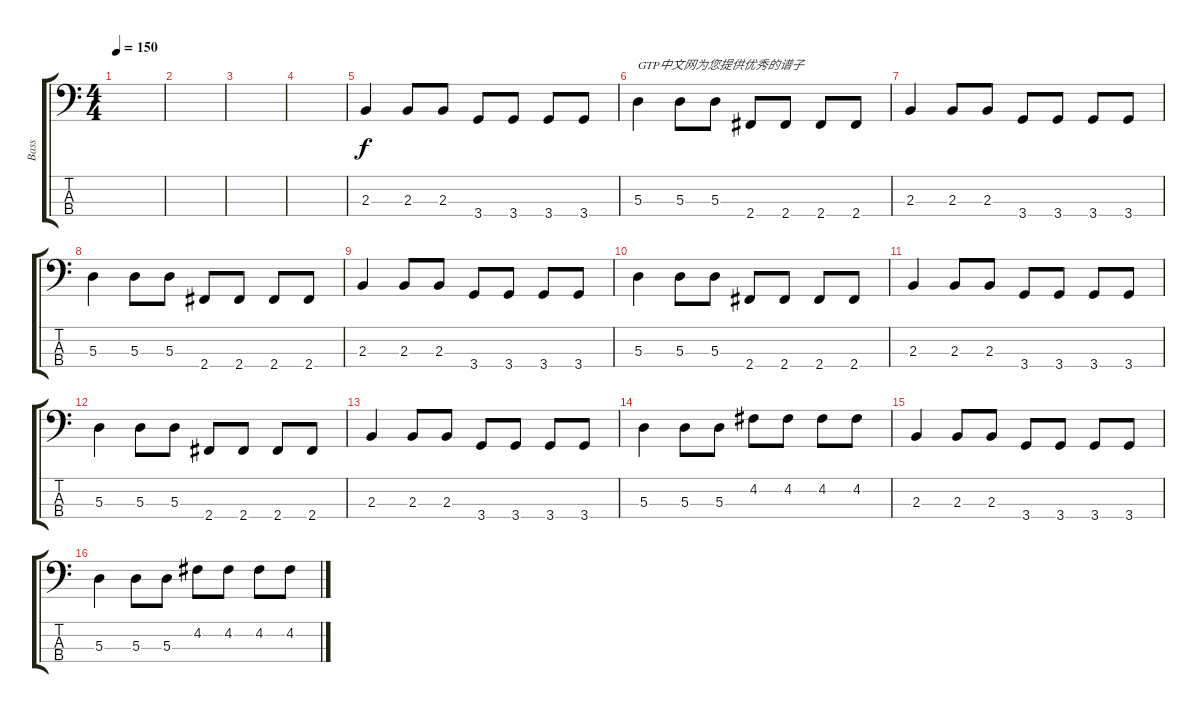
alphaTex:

\track ("Bass" "Bass") {instrument electricbassfinger}
\staff {score tabs}
\tuning (G2 D2 A1 E1) {hide}
\ts (4 4)
\tempo 150
\clef f4
\ks c
|
|
|
|
2.3.4 2.3.8 2.3.8 3.4.8 3.4.8 3.4.8 3.4.8 |
5.3.4{txt "GTP中文网为您提供优秀的谱子"} 5.3.8 5.3.8 2.4.8 2.4.8 2.4.8 2.4.8 |
2.3.4 2.3.8 2.3.8 3.4.8 3.4.8 3.4.8 3.4.8 |
5.3.4 5.3.8 5.3.8 2.4.8 2.4.8 2.4.8 2.4.8 |
2.3.4 2.3.8 2.3.8 3.4.8 3.4.8 3.4.8 3.4.8 |
5.3.4 5.3.8 5.3.8 2.4.8 2.4.8 2.4.8 2.4.8 |
2.3.4 2.3.8 2.3.8 3.4.8 3.4.8 3.4.8 3.4.8 |
5.3.4 5.3.8 5.3.8 2.4.8 2.4.8 2.4.8 2.4.8 |
2.3.4 2.3.8 2.3.8 3.4.8 3.4.8 3.4.8 3.4.8 |
5.3.4 5.3.8 5.3.8 4.2.8 4.2.8 4.2.8 4.2.8 |
2.3.4 2.3.8 2.3.8 3.4.8 3.4.8 3.4.8 3.4.8 |
5.3.4 5.3.8 5.3.8 4.2.8 4.2.8 4.2.8 4.2.8
